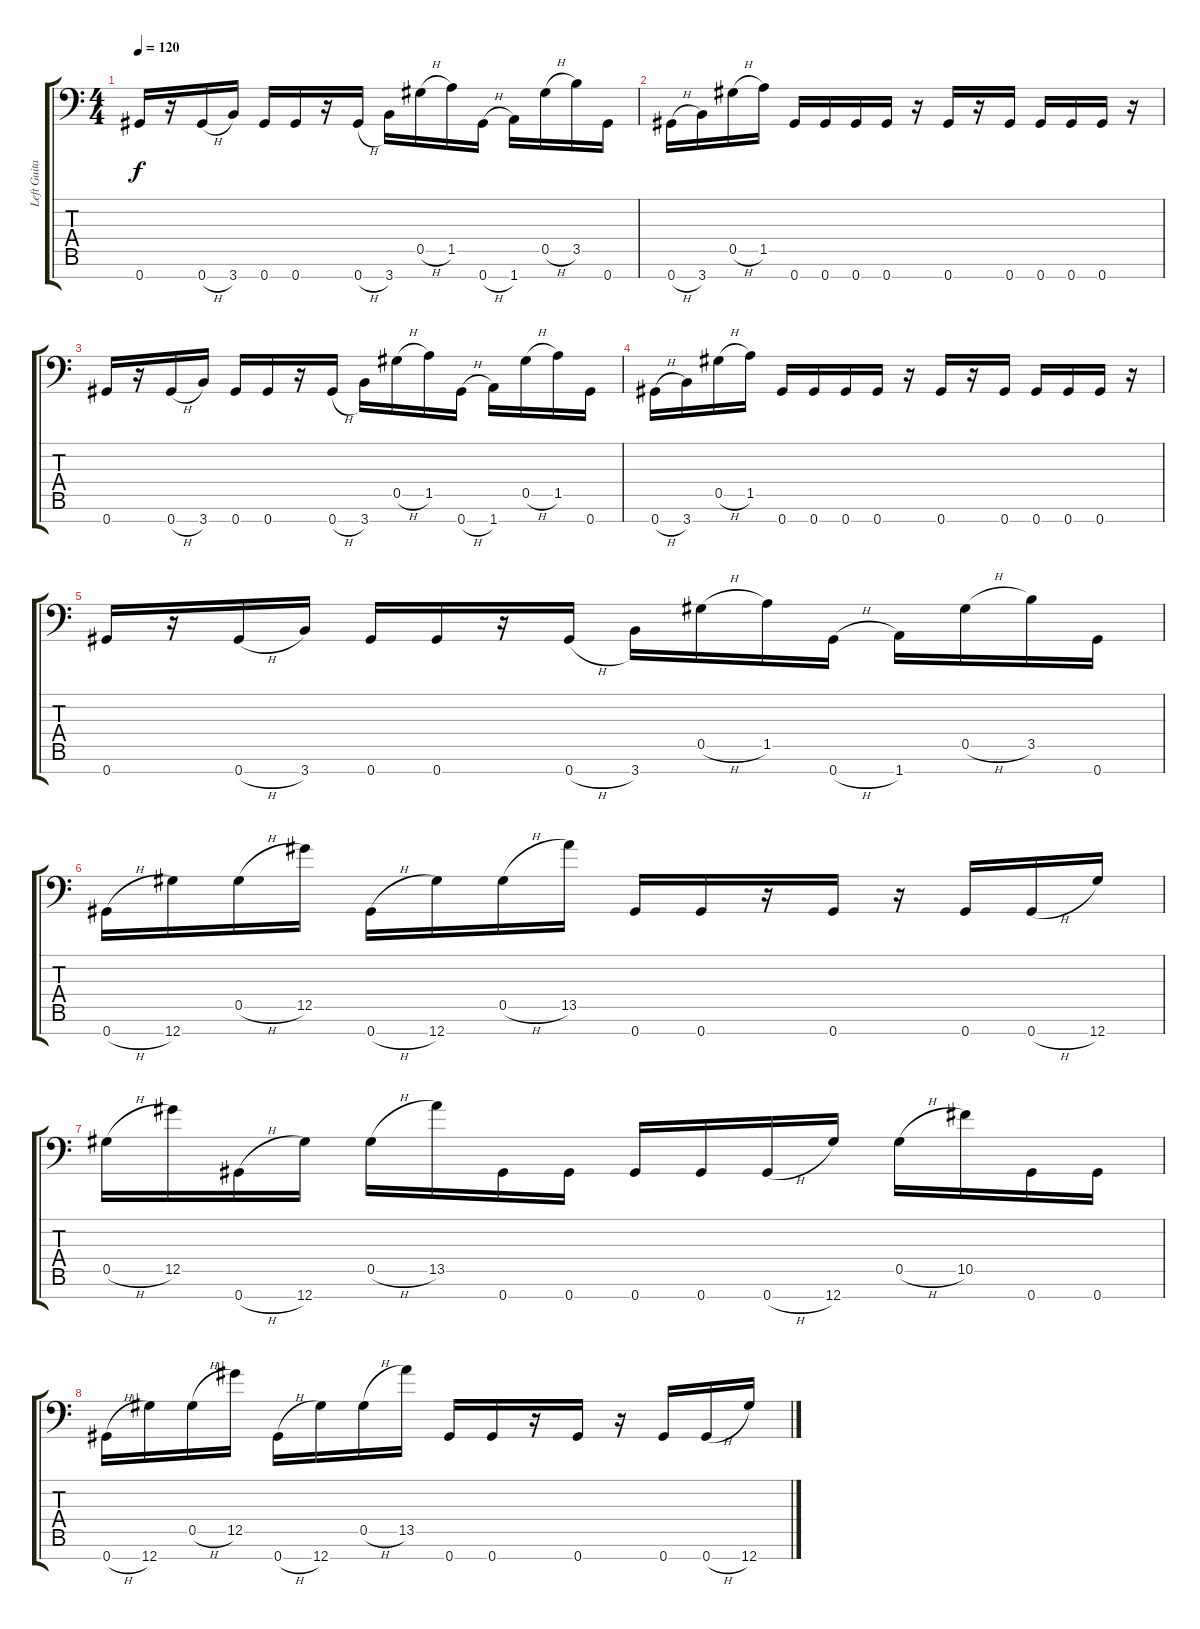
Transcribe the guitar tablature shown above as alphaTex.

\track ("Left Guitar" "Left Guita") {instrument overdrivenguitar}
\staff {score tabs}
\tuning (Eb4 Bb3 Gb3 Db3 Ab2 Eb2 Ab1) {hide}
\ts (4 4)
\tempo 120
\clef f4
\ks c
0.7.16{dy f} r.16 0.7{h}.16 3.7.16 0.7.16 0.7.16 r.16 0.7{h}.16 3.7.16 0.5{h}.16 1.5.16 0.7{h}.16 1.7.16 0.5{h}.16 3.5.16 0.7.16 |
0.7{h}.16 3.7.16 0.5{h}.16 1.5.16 0.7.16 0.7.16 0.7.16 0.7.16 r.16 0.7.16 r.16 0.7.16 0.7.16 0.7.16 0.7.16 r.16 |
0.7.16 r.16 0.7{h}.16 3.7.16 0.7.16 0.7.16 r.16 0.7{h}.16 3.7.16 0.5{h}.16 1.5.16 0.7{h}.16 1.7.16 0.5{h}.16 1.5.16 0.7.16 |
0.7{h}.16 3.7.16 0.5{h}.16 1.5.16 0.7.16 0.7.16 0.7.16 0.7.16 r.16 0.7.16 r.16 0.7.16 0.7.16 0.7.16 0.7.16 r.16 |
0.7.16 r.16 0.7{h}.16 3.7.16 0.7.16 0.7.16 r.16 0.7{h}.16 3.7.16 0.5{h}.16 1.5.16 0.7{h}.16 1.7.16 0.5{h}.16 3.5.16 0.7.16 |
0.7{h}.16 12.7.16 0.5{h}.16 12.5.16 0.7{h}.16 12.7.16 0.5{h}.16 13.5.16 0.7.16 0.7.16 r.16 0.7.16 r.16 0.7.16 0.7{h}.16 12.7.16 |
0.5{h}.16 12.5.16 0.7{h}.16 12.7.16 0.5{h}.16 13.5.16 0.7.16 0.7.16 0.7.16 0.7.16 0.7{h}.16 12.7.16 0.5{h}.16 10.5.16 0.7.16 0.7.16 |
0.7{h}.16 12.7.16 0.5{h}.16 12.5.16 0.7{h}.16 12.7.16 0.5{h}.16 13.5.16 0.7.16 0.7.16 r.16 0.7.16 r.16 0.7.16 0.7{h}.16 12.7.16
